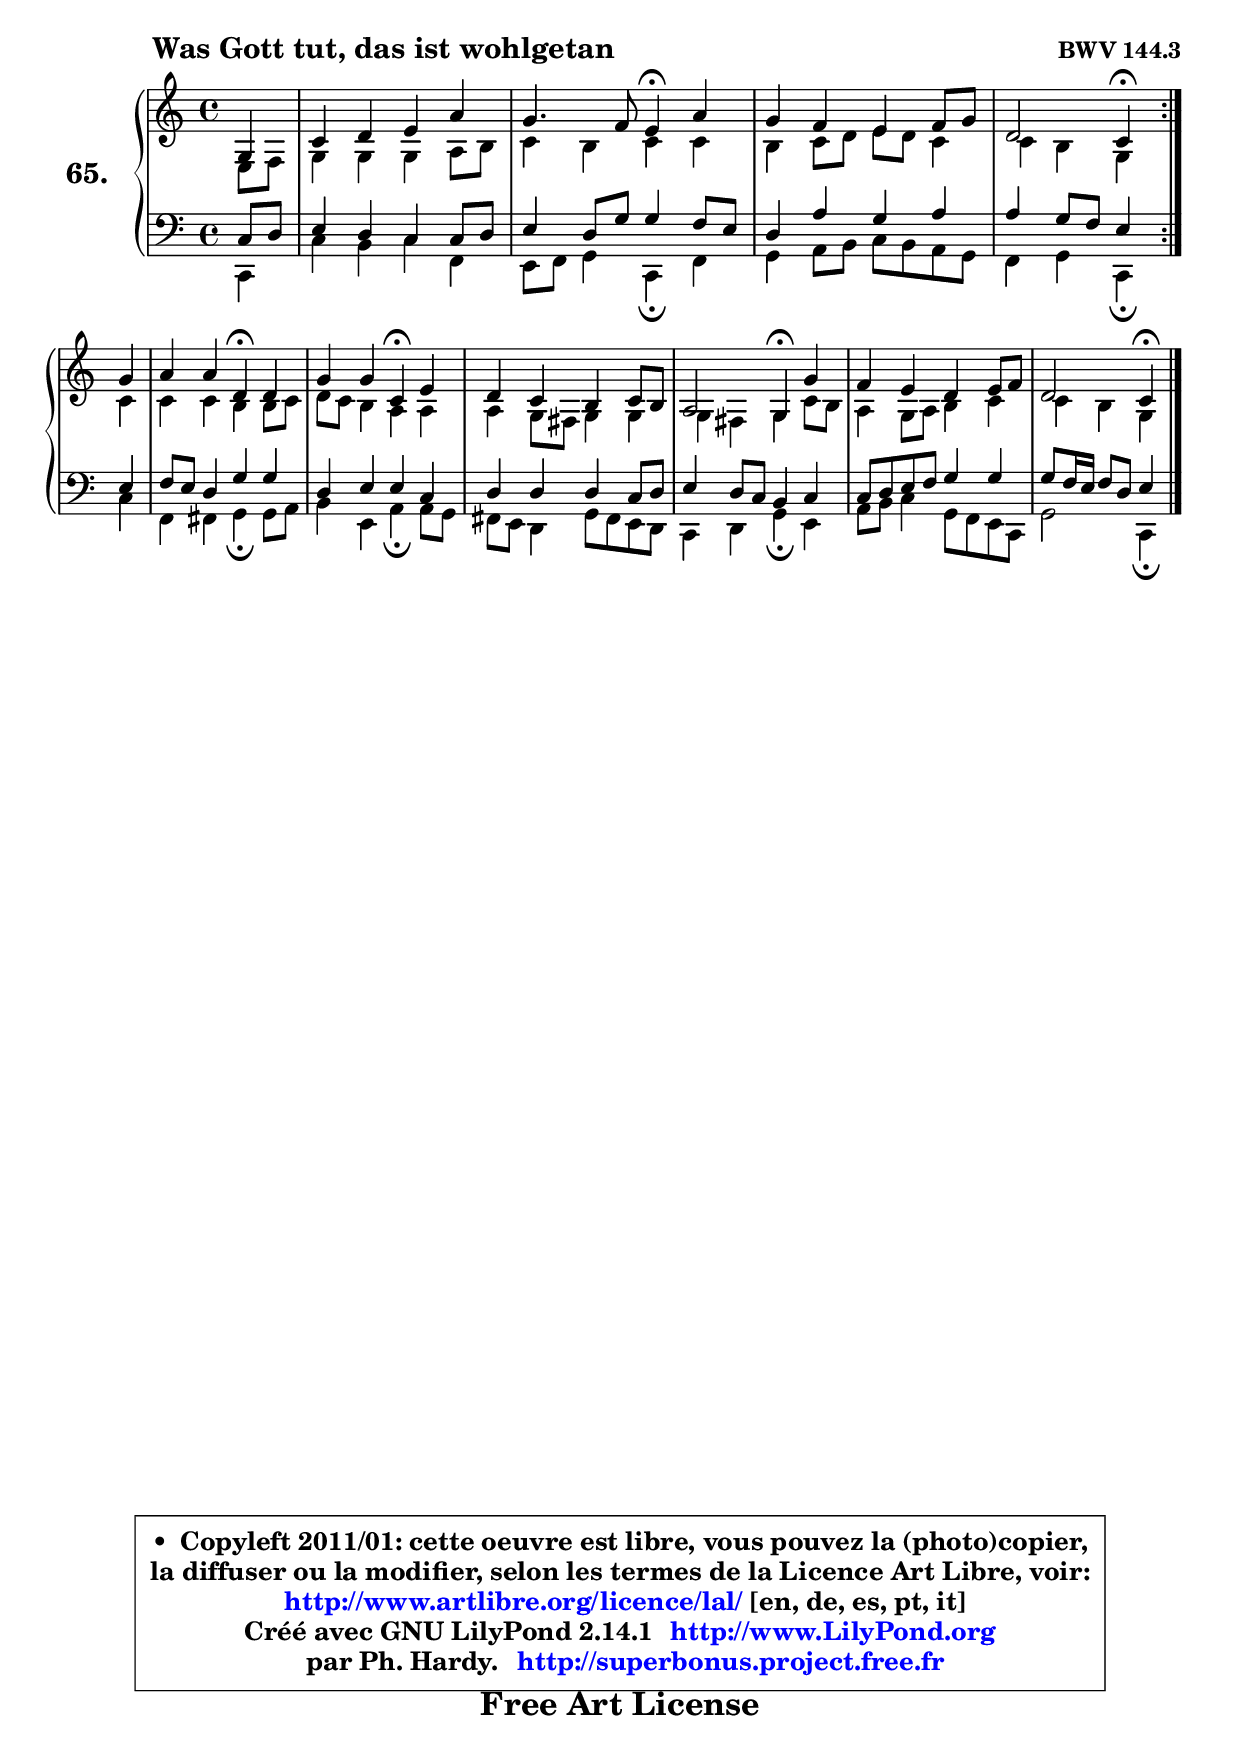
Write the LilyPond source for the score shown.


\version "2.14.1"

    \paper {
%	system-system-spacing #'padding = #0.1
%	score-system-spacing #'padding = #0.1
%	ragged-bottom = ##f
%	ragged-last-bottom = ##f
	}

    \header {
      opus = \markup { \bold "BWV 144.3" }
      piece = \markup { \hspace #9 \fontsize #2 \bold "Was Gott tut, das ist wohlgetan" }
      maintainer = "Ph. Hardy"
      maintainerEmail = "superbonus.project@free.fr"
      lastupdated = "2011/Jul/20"
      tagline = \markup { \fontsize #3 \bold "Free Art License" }
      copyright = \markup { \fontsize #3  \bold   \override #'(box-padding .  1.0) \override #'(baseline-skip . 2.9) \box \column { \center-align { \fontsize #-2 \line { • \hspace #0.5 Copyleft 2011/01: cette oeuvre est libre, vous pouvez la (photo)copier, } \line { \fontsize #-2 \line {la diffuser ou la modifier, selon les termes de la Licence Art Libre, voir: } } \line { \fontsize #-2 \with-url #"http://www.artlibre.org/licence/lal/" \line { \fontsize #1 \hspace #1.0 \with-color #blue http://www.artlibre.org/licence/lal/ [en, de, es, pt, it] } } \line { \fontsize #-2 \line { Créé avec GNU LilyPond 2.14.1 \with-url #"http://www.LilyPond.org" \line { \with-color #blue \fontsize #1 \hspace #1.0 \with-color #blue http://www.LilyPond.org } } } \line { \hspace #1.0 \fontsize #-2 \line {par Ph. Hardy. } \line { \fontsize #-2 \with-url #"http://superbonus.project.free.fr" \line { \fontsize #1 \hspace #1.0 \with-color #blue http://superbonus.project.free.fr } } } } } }

	  }

  guidemidi = {
	\repeat volta 2 {
        r4 |
        R1 |
        r2 \tempo 4 = 30 r4 \tempo 4 = 78 r4 |
        R1 |
        r2 \tempo 4 = 30 r4 \tempo 4 = 78 } %fin du repeat
        r4 |
        r2 \tempo 4 = 30 r4 \tempo 4 = 78 r4 |
        r2 \tempo 4 = 30 r4 \tempo 4 = 78 r4 |
        R1 |
        r2 \tempo 4 = 30 r4 \tempo 4 = 78 r4 |
        R1 |
        r2 \tempo 4 = 30 r4 
	}

  upper = {
\displayLilyMusic \transpose g c {
	\time 4/4
	\key g \major
	\clef treble
	\partial 4
	\voiceOne
	<< { 
	% SOPRANO
	\set Voice.midiInstrument = "acoustic grand"
	\relative c' {
	\repeat volta 2 {
        d4 |
        g4 a b e |
        d4. c8 b4\fermata e |
        d4 c b c8 d |
        a2 g4\fermata } %fin du repeat
\break
        d'4 |
        e4 e a,\fermata a |
        d4 d g,\fermata b |
        a4 g fis g8 fis |
        e2 d4\fermata d'4 |
        c4 b a b8 c |
        a2 g4\fermata
        \bar "|."
	} % fin de relative
	}

	\context Voice="1" { \voiceTwo 
	% ALTO
	\set Voice.midiInstrument = "acoustic grand"
	\relative c' {
	\repeat volta 2 {
        b8 c |
        d4 d d e8 fis |
        g4 fis g g |
        fis4 g8 a b a g4 |
        g4 fis d } %fin du repeat
        g4 |
        g4 g fis fis8 g |
        a8 g fis4 e e |
        e4 d8 cis d4 d |
        d4 cis d g8 fis |
        e4 d8 e fis4 g |
        g4 fis d
        \bar "|."
	} % fin de relative
	\oneVoice
	} >>
}
	}

    lower = {
\transpose g c {
	\time 4/4
	\key g \major
	\clef bass
	\partial 4
	\voiceOne
	<< { 
	% TENOR
	\set Voice.midiInstrument = "acoustic grand"
	\relative c' {
	\repeat volta 2 {
        g8 a |
        b4 a g g8 a |
        b4 a8 d d4 c8 b |
        a4 e' d e |
        e4 d8 c b4 } %fin du repeat
        b4 |
        c8 b a4 d d |
        a4 b b g |
        a4 a a g8 a |
        b4 a8 g fis4 g |
        g8 a b c d4 d |
        d8 c16 b c8 a b4
        \bar "|."
	} % fin de relative
	}
	\context Voice="1" { \voiceTwo 
	% BASS
	\set Voice.midiInstrument = "acoustic grand"
	\relative c {
	\repeat volta 2 {
        g4 |
        g'4 fis g c, |
        b8 c d4 g,\fermata c |
        d4 e8 fis g fis e d |
        c4 d g,\fermata } %fin du repeat
        g'4 |
        c,4 cis d4\fermata d8 e |
        fis4 b, e4\fermata e8 d |
        cis8 b a4 d8 cis b a |
        g4 a d\fermata b |
        e8 fis g4 d8 c b g |
        d'2 g,4\fermata
        \bar "|."
	} % fin de relative
	\oneVoice
	} >>
}
	}


    \score { 

	\new PianoStaff <<
	\set PianoStaff.instrumentName = \markup { \bold \huge "65." }
	\new Staff = "upper" \upper
	\new Staff = "lower" \lower
	>>

    \layout {
%	ragged-last = ##f
	   }

         } % fin de score

  \score {
    \unfoldRepeats { << \guidemidi \upper \lower >> }
    \midi {
    \context {
     \Staff
      \remove "Staff_performer"
               }

     \context {
      \Voice
       \consists "Staff_performer"
                }

     \context { 
      \Score
      tempoWholesPerMinute = #(ly:make-moment 78 4)
		}
	    }
	}


